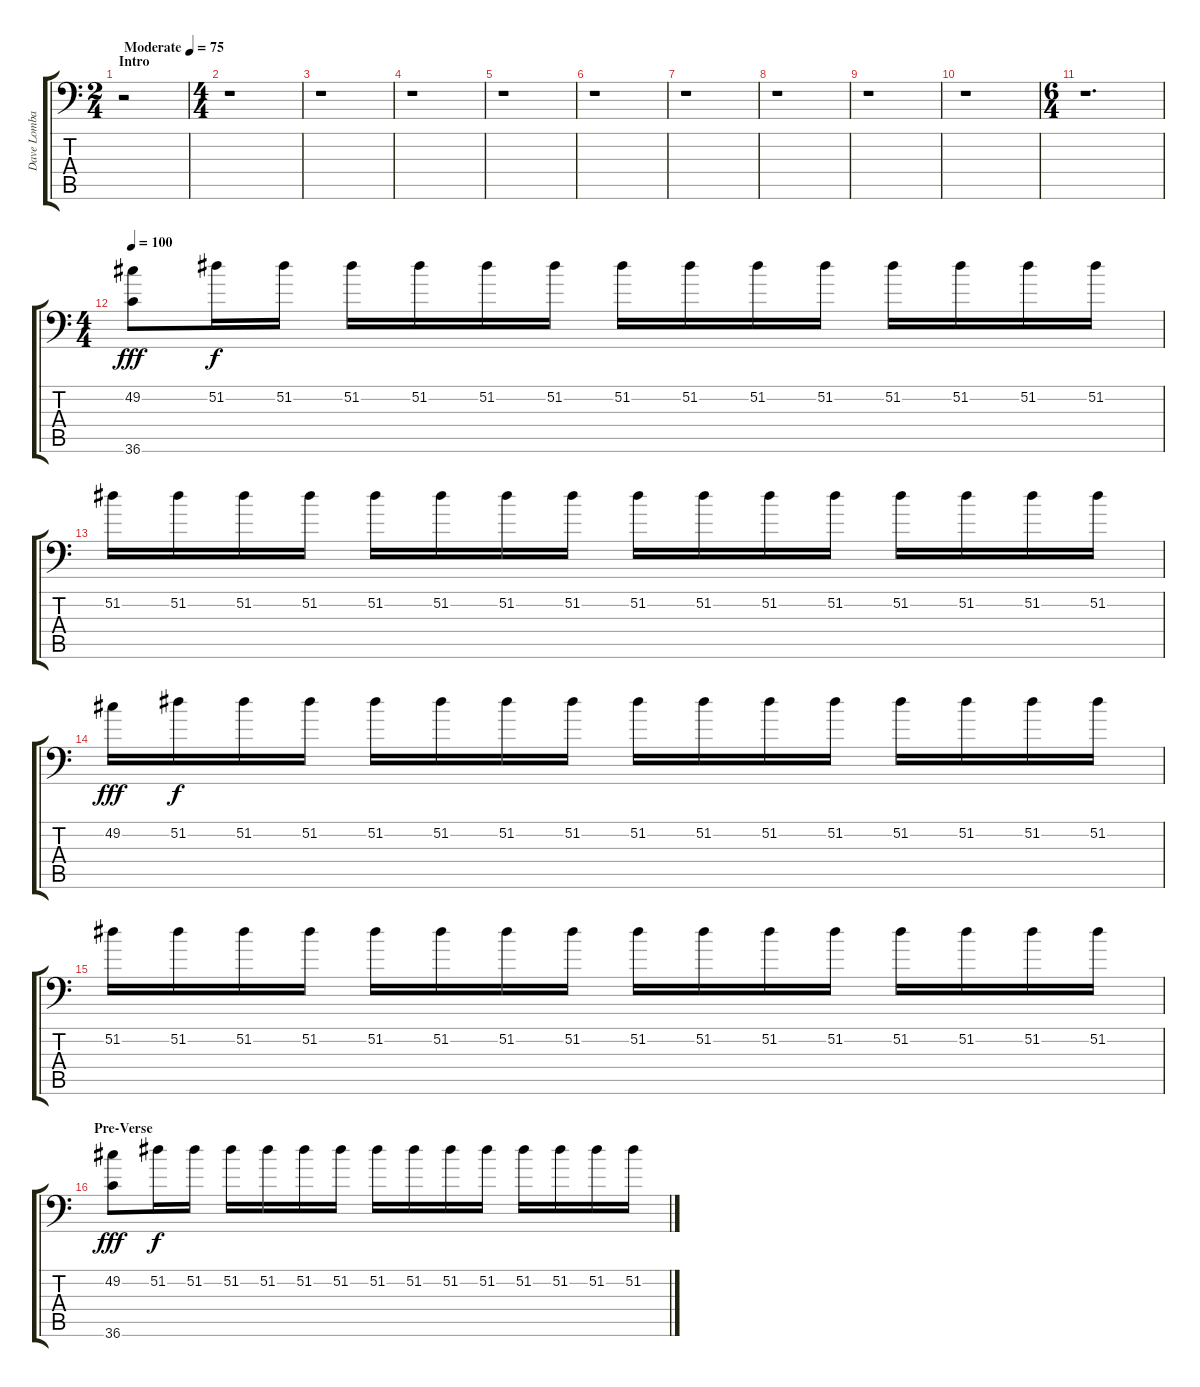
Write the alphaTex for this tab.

\track ("Dave Lombardo" "Dave Lomba") {instrument acousticgrandpiano}
\staff {score tabs}
\tuning (C-1 C-1 C-1 C-1 C-1 C-1) {hide}
\ts (2 4)
\section ("" "Intro")
\tempo (75 "Moderate")
\clef f4
\ks c
r.2{dy fff instrument acousticgrandpiano} |
\ts (4 4)
r.1 |
r.1 |
r.1 |
r.1 |
r.1 |
r.1 |
r.1 |
r.1 |
r.1 |
\ts (6 4)
r.1{d} |
\ts (4 4)
\tempo 100
(49.2 36.6).8 51.2.16{dy f} 51.2.16 51.2.16 51.2.16 51.2.16 51.2.16 51.2.16 51.2.16 51.2.16 51.2.16 51.2.16 51.2.16 51.2.16 51.2.16 |
51.2.16 51.2.16 51.2.16 51.2.16 51.2.16 51.2.16 51.2.16 51.2.16 51.2.16 51.2.16 51.2.16 51.2.16 51.2.16 51.2.16 51.2.16 51.2.16 |
49.2.16{dy fff} 51.2.16{dy f} 51.2.16 51.2.16 51.2.16 51.2.16 51.2.16 51.2.16 51.2.16 51.2.16 51.2.16 51.2.16 51.2.16 51.2.16 51.2.16 51.2.16 |
51.2.16 51.2.16 51.2.16 51.2.16 51.2.16 51.2.16 51.2.16 51.2.16 51.2.16 51.2.16 51.2.16 51.2.16 51.2.16 51.2.16 51.2.16 51.2.16 |
\section ("" "Pre-Verse")
(49.2 36.6).8{dy fff} 51.2.16{dy f} 51.2.16 51.2.16 51.2.16 51.2.16 51.2.16 51.2.16 51.2.16 51.2.16 51.2.16 51.2.16 51.2.16 51.2.16 51.2.16
